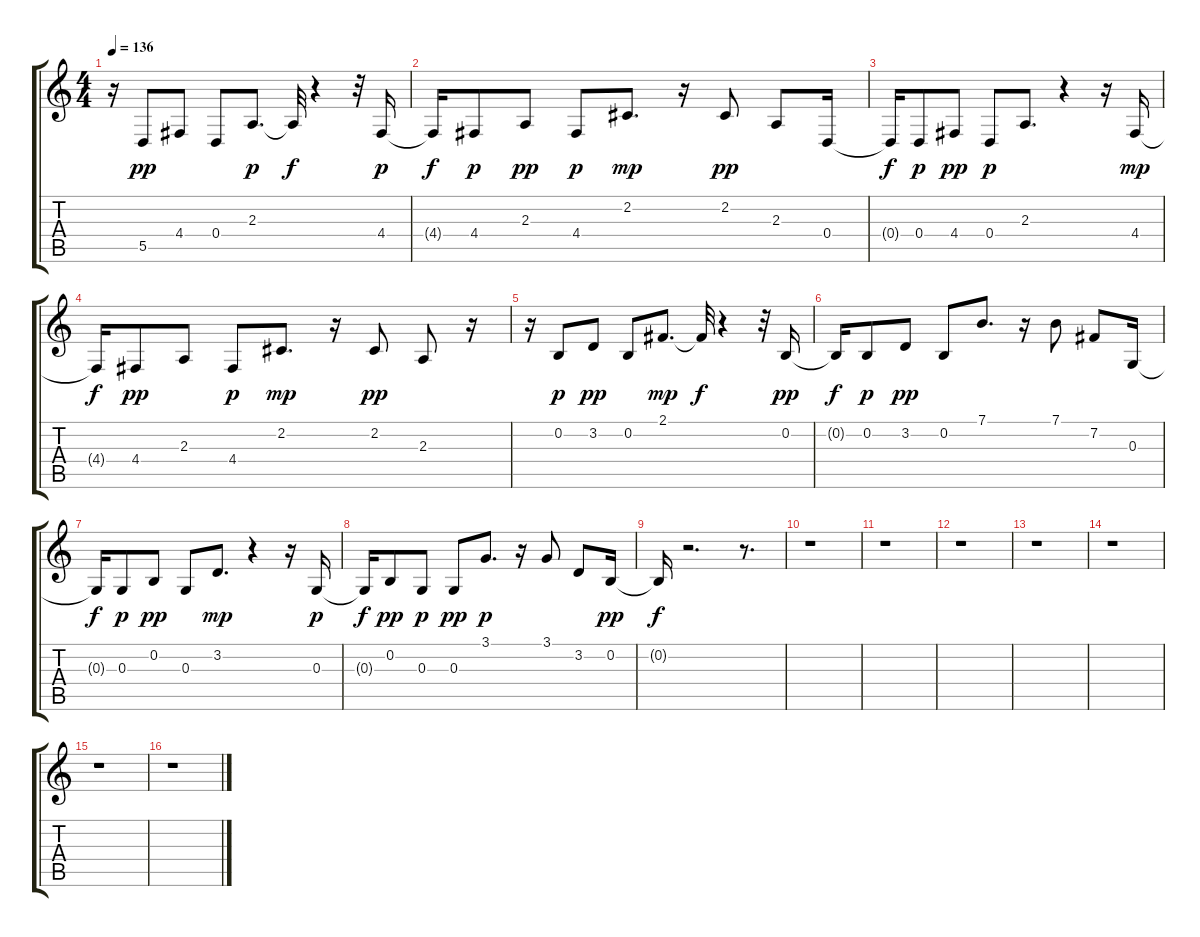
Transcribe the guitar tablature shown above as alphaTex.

\track "" {instrument kalimba}
\staff {score tabs}
\tuning (E4 B3 G3 D3 A2 E2) {hide}
\ts (4 4)
\tempo 136
\clef g2
\ks c
r.16{dy pp} 5.5.8 4.4.8 0.4.8 2.3.8{d dy p} 2.3{t}.32{dy f} r.4 r.32 4.4.16{dy p} |
4.4{t}.16{dy f} 4.4.8{dy p} 2.3.8{dy pp} 4.4.8{dy p} 2.2.8{d dy mp} r.16 2.2.8{dy pp} 2.3.8 0.4.16 |
0.4{t}.16{dy f} 0.4.8{dy p} 4.4.8{dy pp} 0.4.8{dy p} 2.3.8{d} r.4 r.16 4.4.16{dy mp} |
4.4{t}.16{dy f} 4.4.8{dy pp} 2.3.8 4.4.8{dy p} 2.2.8{d dy mp} r.16 2.2.8{dy pp} 2.3.8 r.16 |
r.16 0.2.8{dy p} 3.2.8{dy pp} 0.2.8 2.1.8{d dy mp} 2.1{t}.32{dy f} r.4 r.32 0.2.16{dy pp} |
0.2{t}.16{dy f} 0.2.8{dy p} 3.2.8{dy pp} 0.2.8 7.1.8{d} r.16 7.1.8 7.2.8 0.3.16 |
0.3{t}.16{dy f} 0.3.8{dy p} 0.2.8{dy pp} 0.3.8 3.2.8{d dy mp} r.4 r.16 0.3.16{dy p} |
0.3{t}.16{dy f} 0.2.8{dy pp} 0.3.8{dy p} 0.3.8{dy pp} 3.1.8{d dy p} r.16 3.1.8 3.2.8 0.2.16{dy pp} |
0.2{t}.16{dy f} r.2{d} r.8{d} |
r.1 |
r.1 |
r.1 |
r.1 |
r.1 |
r.1 |
r.1
